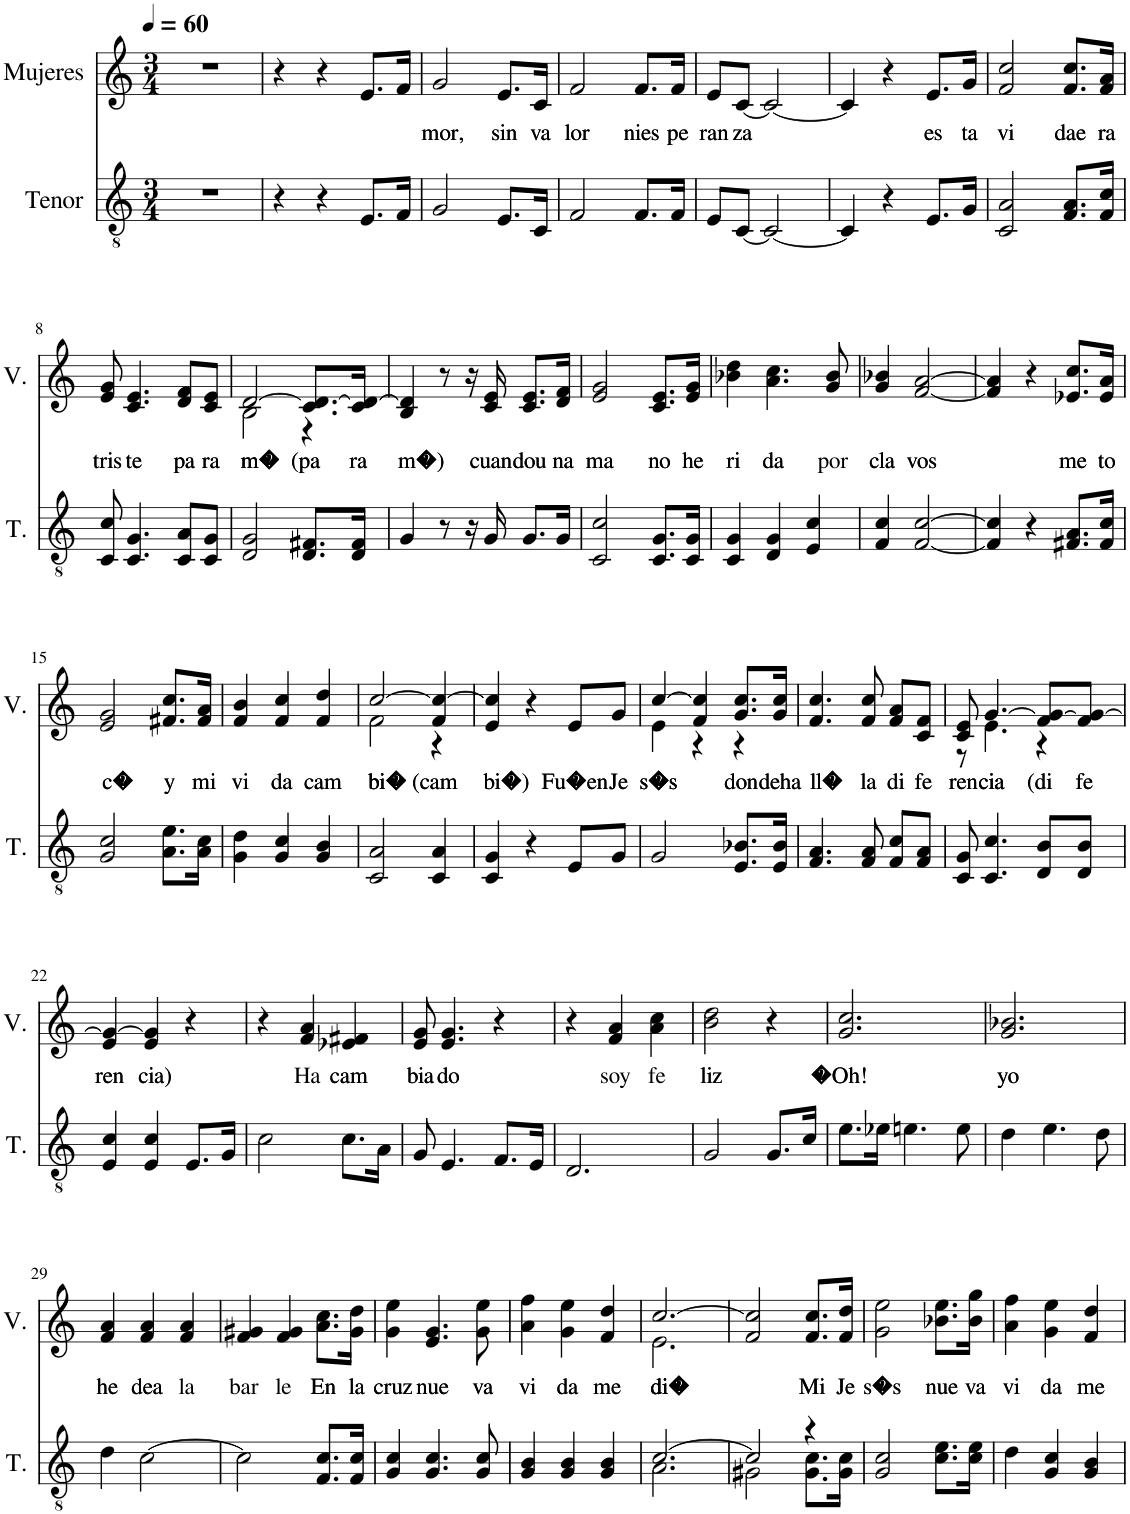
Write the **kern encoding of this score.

**kern	**kern	**text
*part2	*part1	*part1
*staff2	*staff1	*staff1
*I"Tenor	*I"Mujeres	*
*I'T.	*	*
*clefGv2	*clefG2	*
*k[]	*k[]	*
*M3/4	*M3/4	*
*MM60	*MM60	*
=1	=1	=1
2.r	2.r	.
=2	=2	=2
4r	4r	.
4r	4r	.
8.E/L	8.e/L	.
16F/Jk	16f/Jk	.
=3	=3	=3
!	!	!LO:LY:b
2G/	2g/	mor,
!	!	!LO:LY:b
8.E/L	8.e/L	sin
!	!	!LO:LY:b
16C/Jk	16c/Jk	va
=4	=4	=4
!	!	!LO:LY:b
2F/	2f/	lor
!	!	!LO:LY:b
8.F/L	8.f/L	nies
!	!	!LO:LY:b
16F/Jk	16f/Jk	pe
=5	=5	=5
!	!	!LO:LY:b
8E/L	8e/L	ran
!	!	!LO:LY:b
[8C/J	[8c/J	za
2C/_	2c/_	.
=6	=6	=6
4C/]	4c/]	.
4r	4r	.
!	!	!LO:LY:b
8.E/L	8.e/L	es
!	!	!LO:LY:b
16G/Jk	16g/Jk	ta
=7	=7	=7
!	!	!LO:LY:b
2C/ 2A/	2f/ 2cc/	vi
!	!	!LO:LY:b
8.F/ 8.A/L	8.f/ 8.cc/L	dae
!	!	!LO:LY:b
16F/ 16c/Jk	16f/ 16a/Jk	ra
!!LO:LB:g=z
=8	=8	=8
!	!	!LO:LY:b
8C/ 8c/	8e/ 8g/	tris
!	!	!LO:LY:b
4.C/ 4.G/	4.c/ 4.e/	te
!	!	!LO:LY:b
8C/ 8A/L	8d/ 8f/L	pa
!	!	!LO:LY:b
8C/ 8G/J	8c/ 8e/J	ra
=9	=9	=9
!	!	!LO:LY:b
*	*^	*
2D/ 2G/	[2d/	2B\	m�
!	!	!	!LO:LY:b
8.D/ 8.F#X/L	8.c/ 8.d/_L	4r	(pa
!	!	!	!LO:LY:b
16D/ 16F#/Jk	16c/ 16d/_Jk	.	ra
*	*v	*v	*
=10	=10	=10
!	!	!LO:LY:b
4G/	4B/ 4d/]	m�)
8r	8r	.
16r	16r	.
!	!	!LO:LY:b
16G/	16c/ 16e/	cuan
!	!	!LO:LY:b
8.G/L	8.c/ 8.e/L	dou
!	!	!LO:LY:b
16G/Jk	16d/ 16f/Jk	na
=11	=11	=11
!	!	!LO:LY:b
2C/ 2c/	2e/ 2g/	ma
!	!	!LO:LY:b
8.C/ 8.G/L	8.c/ 8.e/L	no
!	!	!LO:LY:b
16C/ 16G/Jk	16e/ 16g/Jk	he
=12	=12	=12
!	!	!LO:LY:b
4C/ 4G/	4b-X\ 4dd\	ri
!	!	!LO:LY:b
4D/ 4G/	4.a\ 4.cc\	da
4E/ 4c/	.	.
!	!	!LO:LY:b
.	8g/ 8b-/	por
=13	=13	=13
!	!	!LO:LY:b
4F/ 4c/	4g/ 4b-X/	cla
!	!	!LO:LY:b
[2F/ [2c/	[2f/ [2a/	vos
=14	=14	=14
4F/] 4c/]	4f/] 4a/]	.
4r	4r	.
!	!	!LO:LY:b
8.F#X/ 8.A/L	8.e-X/ 8.cc/L	me
!	!	!LO:LY:b
16F#/ 16c/Jk	16e-/ 16a/Jk	to
!!LO:LB:g=z
=15	=15	=15
!	!	!LO:LY:b
2G/ 2c/	2e/ 2g/	c�
!	!	!LO:LY:b
8.A\ 8.e\L	8.f#X/ 8.cc/L	y
!	!	!LO:LY:b
16A\ 16c\Jk	16f#/ 16a/Jk	mi
=16	=16	=16
!	!	!LO:LY:b
4G\ 4d\	4f/ 4b/	vi
!	!	!LO:LY:b
4G/ 4c/	4f/ 4cc/	da
!	!	!LO:LY:b
4G/ 4B/	4f/ 4dd/	cam
=17	=17	=17
!	!	!LO:LY:b
*	*^	*
2C/ 2A/	[2cc/	2f\	bi�
!	!	!	!LO:LY:b
4C/ 4A/	4f/ 4cc/_	4r	(cam
=18	=18	=18	=18
!	!	!	!LO:LY:b
*	*v	*v	*
4C/ 4G/	4e/ 4cc/]	bi�)
4r	4r	.
!	!	!LO:LY:b
8E/L	8e/L	Fu�en
!	!	!LO:LY:b
8G/J	8g/J	Je
=19	=19	=19
!	!	!LO:LY:b
*	*^	*
2G/	[4cc/	4e\	s�s
.	4f/ 4cc/]	4r	.
!	!	!	!LO:LY:b
8.E/ 8.B-X/L	8.g/ 8.cc/L	4r	don
!	!	!	!LO:LY:b
16E/ 16B-/Jk	16g/ 16cc/Jk	.	deha
*	*v	*v	*
=20	=20	=20
!	!	!LO:LY:b
4.F/ 4.A/	4.f/ 4.cc/	ll�
!	!	!LO:LY:b
8F/ 8A/	8f/ 8cc/	la
!	!	!LO:LY:b
8F/ 8c/L	8f/ 8a/L	di
!	!	!LO:LY:b
8F/ 8A/J	8c/ 8f/J	fe
=21	=21	=21
!	!	!LO:LY:b
*	*^	*
8C/ 8G/	8c/ 8e/	8r	ren
!	!	!	!LO:LY:b
4.C/ 4.c/	[4.g/	4.e\	cia
!	!	!	!LO:LY:b
8D/ 8B/L	8f/ 8g/_L	4r	(di
!	!	!	!LO:LY:b
8D/ 8B/J	8f/ 8g/_J	.	fe
*	*v	*v	*
!!LO:LB:g=z
=22	=22	=22
!	!	!LO:LY:b
4E/ 4c/	4e/ 4g/_	ren
!	!	!LO:LY:b
4E/ 4c/	4e/ 4g/]	cia)
8.E/L	4r	.
16G/Jk	.	.
=23	=23	=23
2c\	4r	.
!	!	!LO:LY:b
.	4f/ 4a/	Ha
!	!	!LO:LY:b
8.c\L	4e-X/ 4f#X/	cam
16A\Jk	.	.
=24	=24	=24
!	!	!LO:LY:b
8G/	8e/ 8g/	bia
!	!	!LO:LY:b
4.E/	4.e/ 4.g/	do
8.F/L	4r	.
16E/Jk	.	.
=25	=25	=25
2.D/	4r	.
!	!	!LO:LY:b
.	4f/ 4a/	soy
!	!	!LO:LY:b
.	4a\ 4cc\	fe
=26	=26	=26
!	!	!LO:LY:b
2G/	2b\ 2dd\	liz
8.G/L	4r	.
16c/Jk	.	.
=27	=27	=27
!	!	!LO:LY:b
8.e\L	2.g/ 2.cc/	�Oh!
16e-X\Jk	.	.
4.en\	.	.
8e\	.	.
=28	=28	=28
!	!	!LO:LY:b
4d\	2.g/ 2.b-X/	yo
4.e\	.	.
8d\	.	.
!!LO:LB:g=z
=29	=29	=29
!	!	!LO:LY:b
4d\	4f/ 4a/	he
!	!	!LO:LY:b
[2c\	4f/ 4a/	dea
!	!	!LO:LY:b
.	4f/ 4a/	la
=30	=30	=30
!	!	!LO:LY:b
2c\]	4f/ 4g#X/	bar
!	!	!LO:LY:b
.	4f/ 4g#/	le
!	!	!LO:LY:b
8.F/ 8.c/L	8.a\ 8.cc\L	En
!	!	!LO:LY:b
16F/ 16c/Jk	16g#\ 16dd\Jk	la
=31	=31	=31
!	!	!LO:LY:b
4G/ 4c/	4g\ 4ee\	cruz
!	!	!LO:LY:b
4.G/ 4.c/	4.e/ 4.g/	nue
!	!	!LO:LY:b
8G/ 8c/	8g\ 8ee\	va
=32	=32	=32
!	!	!LO:LY:b
4G/ 4B/	4a\ 4ff\	vi
!	!	!LO:LY:b
4G/ 4B/	4g\ 4ee\	da
!	!	!LO:LY:b
4G/ 4B/	4f/ 4dd/	me
=33	=33	=33
*^	*	*
!	!	!	!LO:LY:b
*	*	*^	*
[2.c/	2.A\	[2.cc/	2.e\	di�
*	*	*v	*v	*
=34	=34	=34	=34
2c/]	2G#X\	2f/ 2cc/]	.
!	!	!	!LO:LY:b
4r	8.G#\ 8.c\L	8.f/ 8.cc/L	Mi
!	!	!	!LO:LY:b
.	16G#\ 16c\Jk	16f/ 16dd/Jk	Je
=35	=35	=35	=35
!	!	!	!LO:LY:b
*v	*v	*	*
2G/ 2c/	2g\ 2ee\	s�s
!	!	!LO:LY:b
8.c\ 8.e\L	8.b-X\ 8.ee\L	nue
!	!	!LO:LY:b
16c\ 16e\Jk	16b-\ 16gg\Jk	va
=36	=36	=36
!	!	!LO:LY:b
4d\	4a\ 4ff\	vi
!	!	!LO:LY:b
4G/ 4c/	4g\ 4ee\	da
!	!	!LO:LY:b
4G/ 4B/	4f/ 4dd/	me
=	=	=
*-	*-	*-
